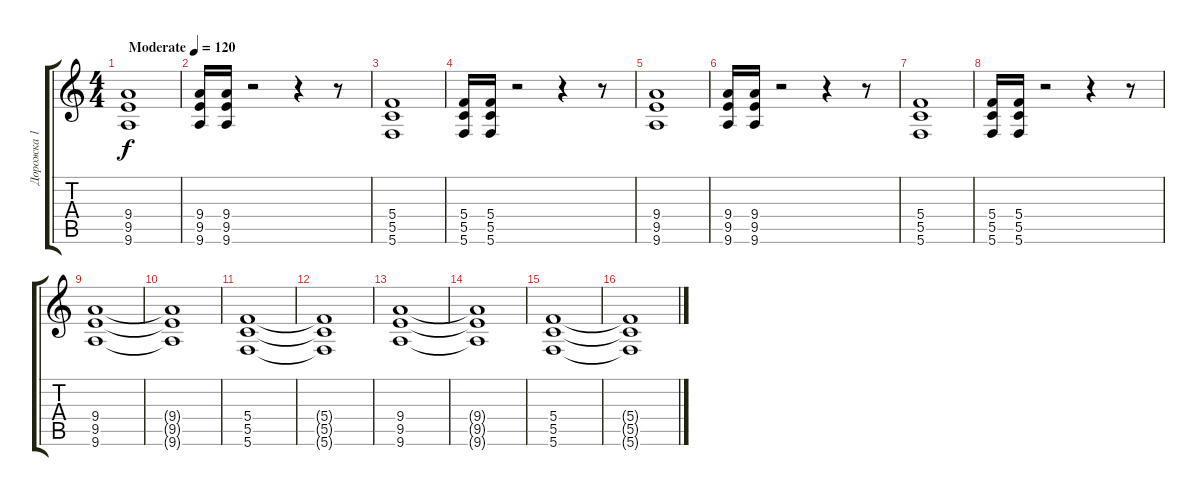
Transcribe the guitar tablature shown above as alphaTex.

\track ("Дорожка 1" "Дорожка 1") {instrument distortionguitar}
\staff {score tabs}
\tuning (D4 A3 F3 C3 G2 C2) {hide}
\ts (4 4)
\tempo (120 "Moderate")
\clef g2
\ks c
(9.4 9.5 9.6).1{dy f instrument distortionguitar} |
(9.4 9.5 9.6).16 (9.4 9.5 9.6).16 r.2 r.4 r.8 |
(5.4 5.5 5.6).1 |
(5.4 5.5 5.6).16 (5.4 5.5 5.6).16 r.2 r.4 r.8 |
(9.4 9.5 9.6).1 |
(9.4 9.5 9.6).16 (9.4 9.5 9.6).16 r.2 r.4 r.8 |
(5.4 5.5 5.6).1 |
(5.4 5.5 5.6).16 (5.4 5.5 5.6).16 r.2 r.4 r.8 |
(9.4 9.5 9.6).1 |
(9.4{t} 9.5{t} 9.6{t}).1 |
(5.4 5.5 5.6).1 |
(5.4{t} 5.5{t} 5.6{t}).1 |
(9.4 9.5 9.6).1 |
(9.4{t} 9.5{t} 9.6{t}).1 |
(5.4 5.5 5.6).1 |
(5.4{t} 5.5{t} 5.6{t}).1
